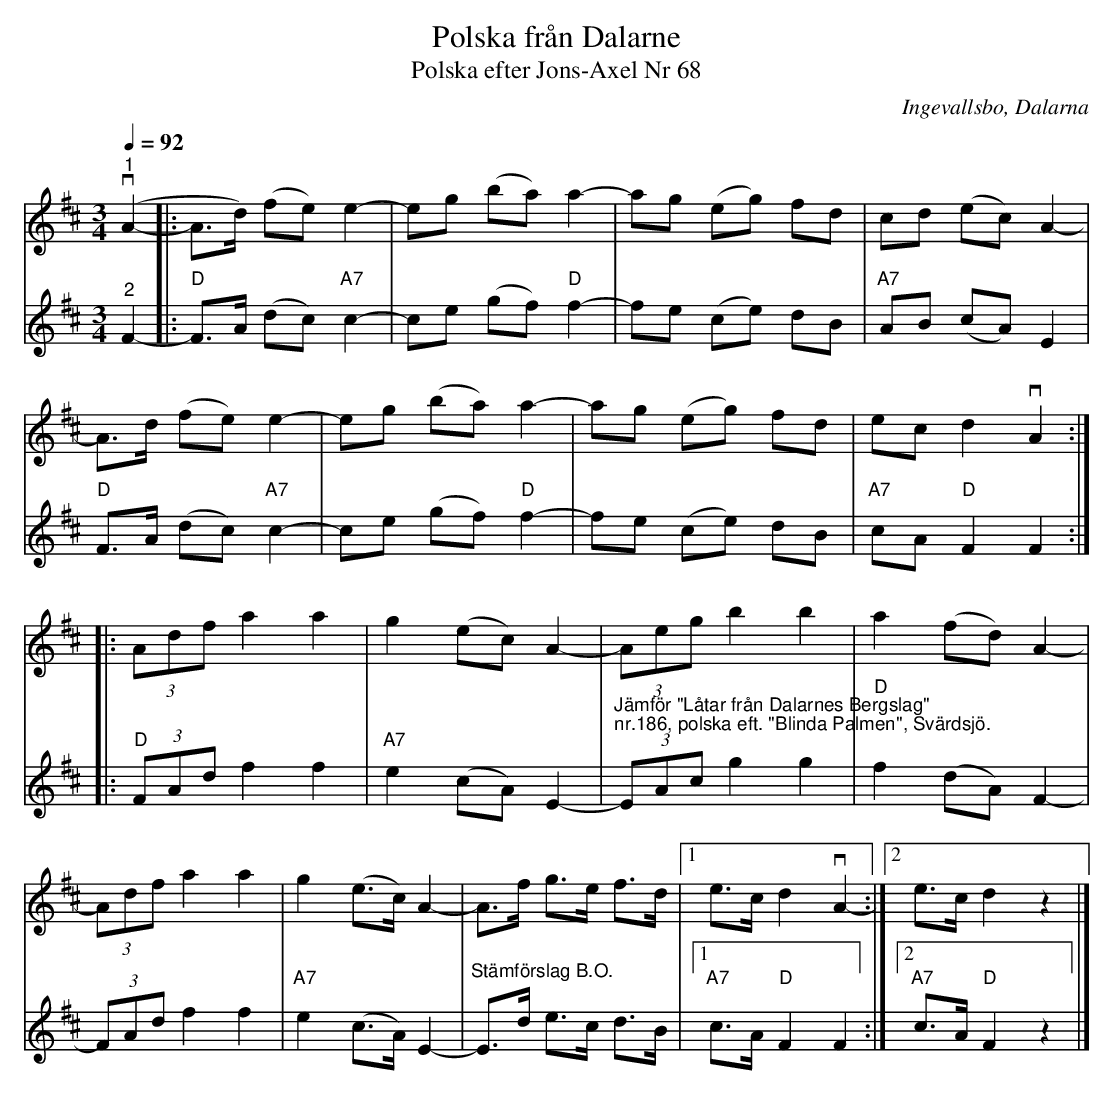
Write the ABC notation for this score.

X:1
T:Polska från Dalarne
T:Polska efter Jons-Axel Nr 68
O:Ingevallsbo, Dalarna
L:1/8
Q:1/4=92
M:3/4
K:D
V:1
"^1"v (A2- |: A>d) (fe) e2- | eg (ba) a2- | ag (eg) fd | cd (ec) A2- |
A>d (fe) e2- | eg (ba) a2- | ag (eg) fd | ec d2v A2 ::
(3Adf a2 a2 | g2 (ec) A2- | (3Aeg b2 b2 | a2 (fd) A2- |
(3Adf a2 a2 | g2 (e>c) A2- | A>f g>e f>d |1 e>c d2v A2- :|2 e>c d2 z2 |]
V:2
"^2" F2- |:"D" F>A (dc)"A7" c2- | ce (gf)"D" f2- | fe (ce) dB |"A7" AB (cA) E2 |
"D" F>A (dc)"A7" c2- | ce (gf) "D" f2- | fe (ce) dB |"A7" cA "D" F2 F2 ::
"D" (3FAd f2 f2 | "A7" e2 (cA) E2- | "^Jämför \"Låtar från Dalarnes Bergslag\"""^nr.186, polska eft. \"Blinda Palmen\", Svärdsjö." (3EAc g2 g2 |
"D" f2 (dA) F2- | (3FAd f2 f2 |"A7" e2 (c>A) E2- | "^Stämförslag B.O." E>d e>c d>B |1 "A7" c>A"D" F2 F2 :|2"A7" c>A"D" F2 z2 |]
